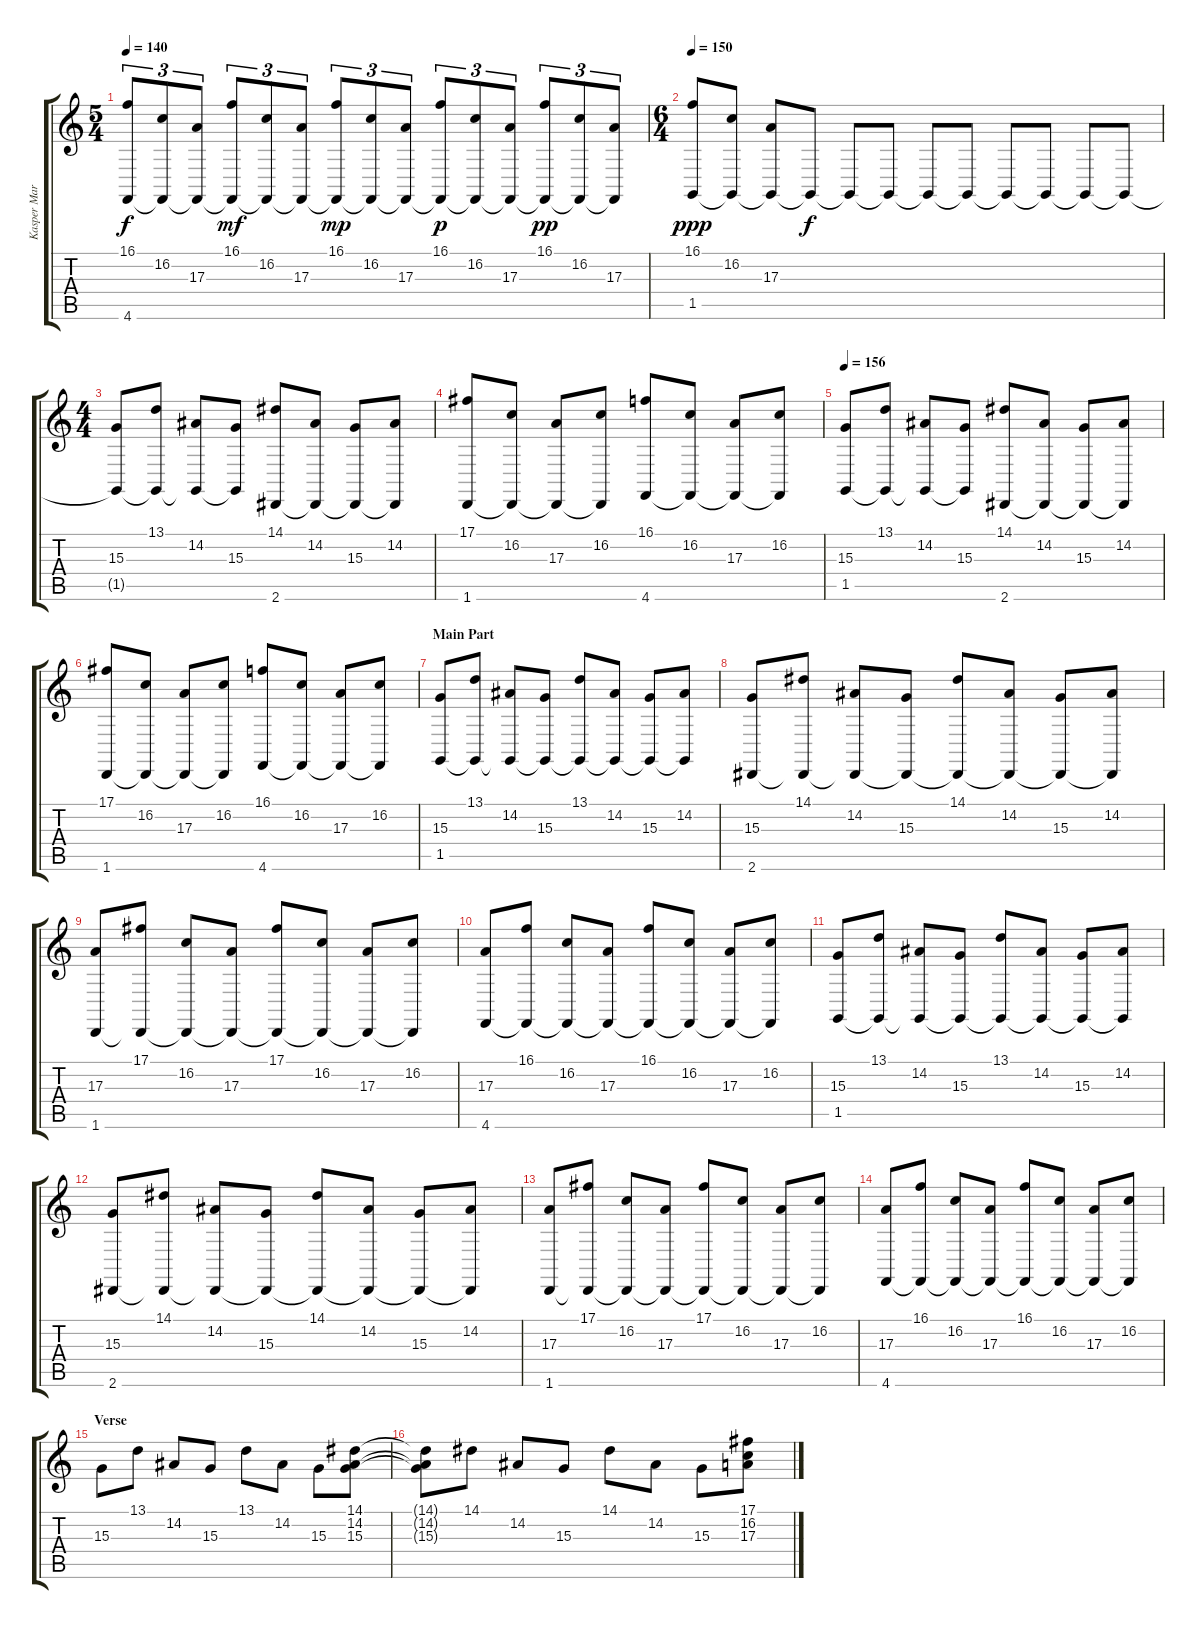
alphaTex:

\track ("Kasper Martenson" "Kasper Mar") {instrument stringensemble1}
\staff {score tabs}
\tuning (Db4 Ab3 E3 B2 Gb2 Db2) {hide}
\ts (5 4)
\tempo 140
\clef g2
\ks c
(16.1 4.6{t}).8{tu (3 2) dy f} (16.2 4.6{t}).8{tu (3 2)} (17.3 4.6{t}).8{tu (3 2)} (16.1 4.6{t}).8{tu (3 2) dy mf} (16.2 4.6{t}).8{tu (3 2)} (17.3 4.6{t}).8{tu (3 2)} (16.1 4.6{t}).8{tu (3 2) dy mp} (16.2 4.6{t}).8{tu (3 2)} (17.3 4.6{t}).8{tu (3 2)} (16.1 4.6{t}).8{tu (3 2) dy p} (16.2 4.6{t}).8{tu (3 2)} (17.3 4.6{t}).8{tu (3 2)} (16.1 4.6{t}).8{tu (3 2) dy pp} (16.2 4.6{t}).8{tu (3 2)} (17.3 4.6{t}).8{tu (3 2)} |
\ts (6 4)
\tempo 150
(16.1 1.5).8{dy ppp} (16.2 1.5{t}).8 (17.3 1.5{t}).8 1.5{t}.8{dy f} 1.5{t}.8 1.5{t}.8 1.5{t}.8 1.5{t}.8 1.5{t}.8 1.5{t}.8 1.5{t}.8 1.5{t}.8 |
\ts (4 4)
(15.3 1.5{t}).8{volume 14} (13.1 1.5{t}).8 (14.2 1.5{t}).8 (15.3 1.5{t}).8 (14.1 2.6).8 (14.2 2.6{t}).8 (15.3 2.6{t}).8 (14.2 2.6{t}).8 |
(17.1 1.6).8 (16.2 1.6{t}).8 (17.3 1.6{t}).8 (16.2 1.6{t}).8 (16.1 4.6).8 (16.2 4.6{t}).8 (17.3 4.6{t}).8 (16.2 4.6{t}).8 |
\tempo 156
(15.3 1.5).8 (13.1 1.5{t}).8 (14.2 1.5{t}).8 (15.3 1.5{t}).8 (14.1 2.6).8 (14.2 2.6{t}).8 (15.3 2.6{t}).8 (14.2 2.6{t}).8 |
(17.1 1.6).8 (16.2 1.6{t}).8 (17.3 1.6{t}).8 (16.2 1.6{t}).8 (16.1 4.6).8 (16.2 4.6{t}).8 (17.3 4.6{t}).8 (16.2 4.6{t}).8 |
\section ("" "Main Part")
(15.3 1.5).8 (13.1 1.5{t}).8 (14.2 1.5{t}).8 (15.3 1.5{t}).8 (13.1 1.5{t}).8 (14.2 1.5{t}).8 (15.3 1.5{t}).8 (14.2 1.5{t}).8 |
(15.3 2.6).8 (14.1 2.6{t}).8 (14.2 2.6{t}).8 (15.3 2.6{t}).8 (14.1 2.6{t}).8 (14.2 2.6{t}).8 (15.3 2.6{t}).8 (14.2 2.6{t}).8 |
(17.3 1.6).8 (17.1 1.6{t}).8 (16.2 1.6{t}).8 (17.3 1.6{t}).8 (17.1 1.6{t}).8 (16.2 1.6{t}).8 (17.3 1.6{t}).8 (16.2 1.6{t}).8 |
(17.3 4.6).8 (16.1 4.6{t}).8 (16.2 4.6{t}).8 (17.3 4.6{t}).8 (16.1 4.6{t}).8 (16.2 4.6{t}).8 (17.3 4.6{t}).8 (16.2 4.6{t}).8 |
(15.3 1.5).8 (13.1 1.5{t}).8 (14.2 1.5{t}).8 (15.3 1.5{t}).8 (13.1 1.5{t}).8 (14.2 1.5{t}).8 (15.3 1.5{t}).8 (14.2 1.5{t}).8 |
(15.3 2.6).8 (14.1 2.6{t}).8 (14.2 2.6{t}).8 (15.3 2.6{t}).8 (14.1 2.6{t}).8 (14.2 2.6{t}).8 (15.3 2.6{t}).8 (14.2 2.6{t}).8 |
(17.3 1.6).8 (17.1 1.6{t}).8 (16.2 1.6{t}).8 (17.3 1.6{t}).8 (17.1 1.6{t}).8 (16.2 1.6{t}).8 (17.3 1.6{t}).8 (16.2 1.6{t}).8 |
(17.3 4.6).8 (16.1 4.6{t}).8 (16.2 4.6{t}).8 (17.3 4.6{t}).8 (16.1 4.6{t}).8 (16.2 4.6{t}).8 (17.3 4.6{t}).8 (16.2 4.6{t}).8 |
\section ("" "Verse")
15.3.8{volume 12} 13.1.8 14.2.8 15.3.8 13.1.8 14.2.8 15.3.8 (14.1 14.2 15.3).8 |
(14.1{t} 14.2{t} 15.3{t}).8 14.1.8 14.2.8 15.3.8 14.1.8 14.2.8 15.3.8 (17.1 16.2 17.3).8
